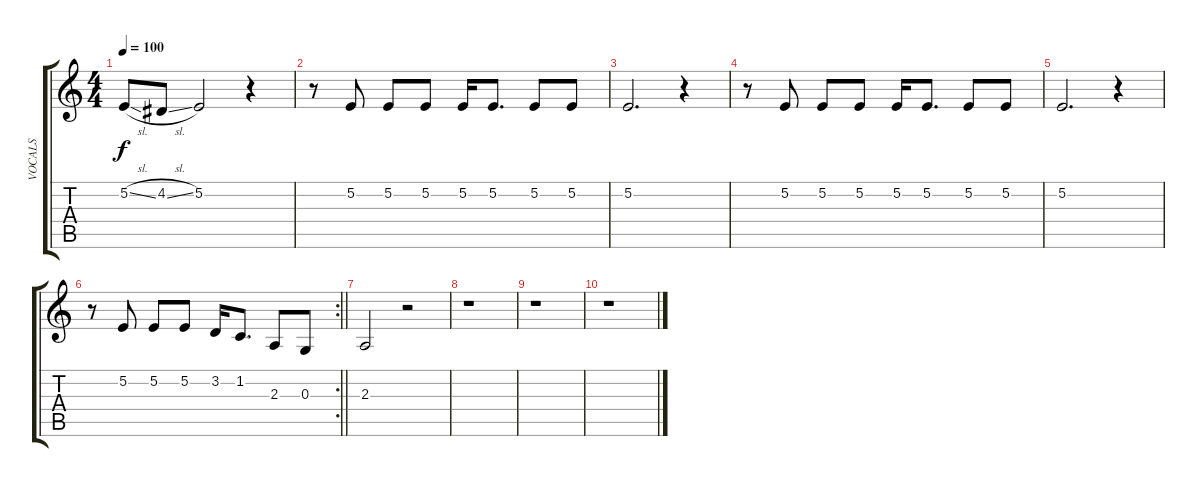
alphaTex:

\track ("VOCALS" "VOCALS") {instrument trombone}
\staff {score tabs}
\tuning (E4 B3 G3 D3 A2 E2) {hide}
\ts (4 4)
\tempo 100
\clef g2
\ks c
5.2{sl}.8{dy f} 4.2{sl}.8 5.2.2 r.4 |
r.8 5.2.8 5.2.8 5.2.8 5.2.16 5.2.8{d} 5.2.8 5.2.8 |
5.2.2{d} r.4 |
r.8 5.2.8 5.2.8 5.2.8 5.2.16 5.2.8{d} 5.2.8 5.2.8 |
5.2.2{d} r.4 |
\rc 2
\barLineRight lightlight
r.8 5.2.8 5.2.8 5.2.8 3.2.16 1.2.8{d} 2.3.8 0.3.8 |
2.3.2 r.2 |
r.1 |
r.1 |
r.1
